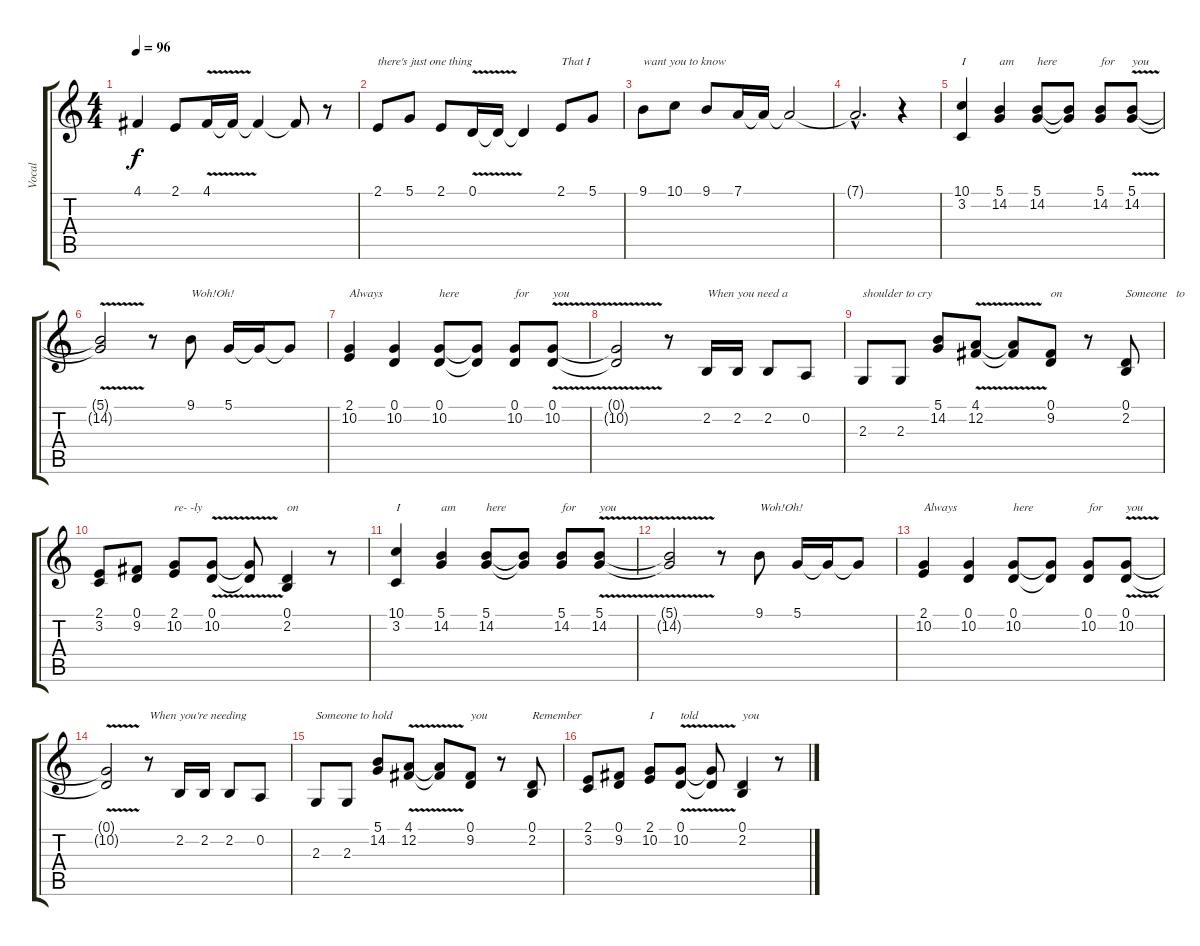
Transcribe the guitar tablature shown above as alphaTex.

\track ("Vocal" "Vocal") {instrument harpsichord}
\staff {score tabs}
\tuning (D4 A3 F3 C3 G2 D2) {hide}
\ts (4 4)
\tempo 96
\clef g2
\ks c
4.1.4{dy f} 2.1.8 4.1{v}.16 4.1{t}.16 4.1{t}.4 4.1{t}.8 r.8 |
2.1.8{txt "there's just one thing"} 5.1.8 2.1.8 0.1{v}.16 0.1{t}.16 0.1{t}.4 2.1.8{txt "That I"} 5.1.8 |
9.1.8{txt "want you to know"} 10.1.8 9.1.8 7.1.16 7.1{t}.16 7.1{t}.2 |
7.1{hac t}.2{d} r.4 |
(10.1 3.2).4{txt "I"} (5.1 14.2).4{txt "am"} (5.1 14.2).8{txt "here"} (5.1{t} 14.2{t}).8 (5.1 14.2).8{txt "for"} (5.1{v} 14.2).8{txt "you"} |
(5.1{t} 14.2{t}).2 r.8 9.1.8{txt "Woh!Oh!"} 5.1.16 5.1{t}.16 5.1{t}.8 |
(2.1 10.2).4{txt "Always"} (0.1 10.2).4 (0.1 10.2).8{txt "here"} (0.1{t} 10.2{t}).8 (0.1 10.2).8{txt "for"} (0.1{v} 10.2).8{txt "you"} |
(0.1{t} 10.2{t}).2 r.8 2.2.16{txt "When you need a"} 2.2.16 2.2.8 0.2.8 |
2.3.8{txt "shoulder to cry"} 2.3.8 (5.1 14.2).8 (4.1{v} 12.2).8 (4.1{t} 12.2{t}).8 (0.1 9.2).8{txt "on"} r.8 (0.1 2.2).8{txt "Someone   to"} |
(2.1 3.2).8 (0.1 9.2).8 (2.1 10.2).8{txt "re- -ly"} (0.1{v} 10.2).8 (0.1{t} 10.2{t}).8 (0.1 2.2).4{txt "on"} r.8 |
(10.1 3.2).4{txt "I "} (5.1 14.2).4{txt "am"} (5.1 14.2).8{txt "here"} (5.1{t} 14.2{t}).8 (5.1 14.2).8{txt "for"} (5.1{v} 14.2).8{txt "you"} |
(5.1{t} 14.2{t}).2 r.8 9.1.8{txt "Woh!Oh!"} 5.1.16 5.1{t}.16 5.1{t}.8 |
(2.1 10.2).4{txt "Always"} (0.1 10.2).4 (0.1 10.2).8{txt "here"} (0.1{t} 10.2{t}).8 (0.1 10.2).8{txt "for"} (0.1{v} 10.2).8{txt "you"} |
(0.1{t} 10.2{t}).2 r.8{txt "When you're needing"} 2.2.16 2.2.16 2.2.8 0.2.8 |
2.3.8{txt "Someone to hold"} 2.3.8 (5.1 14.2).8 (4.1{v} 12.2).8 (4.1{t} 12.2{t}).8 (0.1 9.2).8{txt "you"} r.8 (0.1 2.2).8{txt "Remember"} |
(2.1 3.2).8 (0.1 9.2).8 (2.1 10.2).8{txt "I "} (0.1{v} 10.2).8{txt "told"} (0.1{t} 10.2{t}).8 (0.1 2.2).4{txt "you"} r.8
